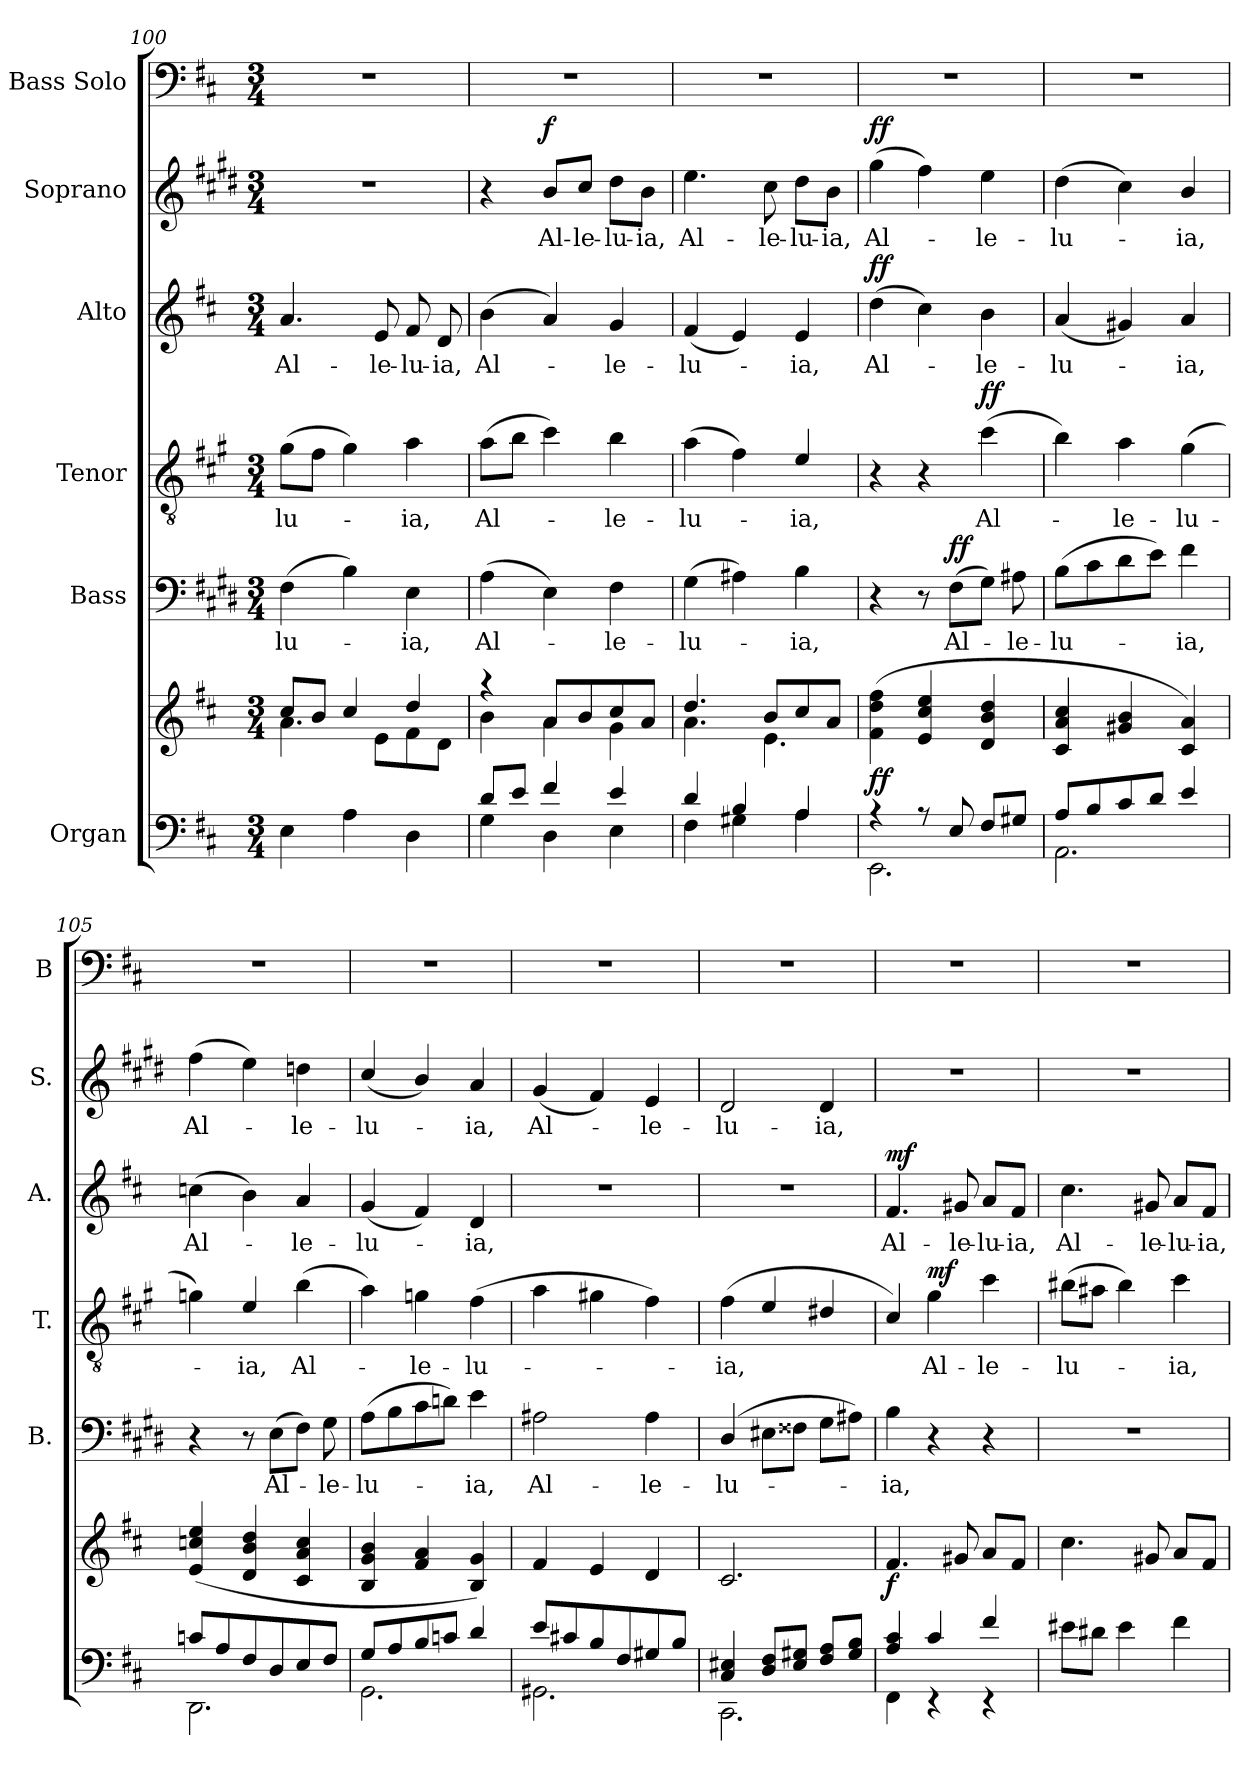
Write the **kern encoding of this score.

**kern	**kern	**dynam	**kern	**text	**dynam	**kern	**text	**dynam	**kern	**text	**dynam	**kern	**text	**dynam	**kern
*part6	*part6	*part6	*part5	*part5	*part5	*part4	*part4	*part4	*part3	*part3	*part3	*part2	*part2	*part2	*part1
*staff7	*staff6	*staff6/7	*staff5	*staff5	*staff5	*staff4	*staff4	*staff4	*staff3	*staff3	*staff3	*staff2	*staff2	*staff2	*staff1
*I"Organ	*	*	*I"Bass	*	*	*I"Tenor	*	*	*I"Alto	*	*	*I"Soprano	*	*	*I"Bass Solo
*	*	*	*I'B.	*	*	*I'T.	*	*	*I'A.	*	*	*I'S.	*	*	*I'B
*clefF4	*clefG2	*	*clefF4	*	*	*clefGv2	*	*	*clefG2	*	*	*clefG2	*	*	*clefF4
*	*	*	*ITrd1c2	*	*	*ITrd4c7	*	*	*	*	*	*ITrd1c2	*	*	*
*k[f#c#]	*k[f#c#]	*	*k[f#c#]	*	*	*k[f#c#]	*	*	*k[f#c#]	*	*	*k[f#c#]	*	*	*k[f#c#]
*D:	*D:	*	*D:	*	*	*D:	*	*	*D:	*	*	*D:	*	*	*D:
*M3/4	*M3/4	*	*M3/4	*	*	*M3/4	*	*	*M3/4	*	*	*M3/4	*	*	*M3/4
=100	=100	=100	=100	=100	=100	=100	=100	=100	=100	=100	=100	=100	=100	=100	=100
*	*^	*	*	*	*	*	*	*	*	*	*	*	*	*	*
4E\	8cc#/L	4.a\	.	(>4E\	-lu-	.	(8c#\L	-lu-	.	4.a/	Al-	.	2.r	.	.	2.r
.	8b/J	.	.	.	.	.	8B\J	.	.	.	.	.	.	.	.	.
4A\	4cc#/	.	.	4A\)	.	.	4c#\)	.	.	.	.	.	.	.	.	.
.	.	8e\L	.	.	.	.	.	.	.	8e/	-le-	.	.	.	.	.
4D\	4dd/	8f#\	.	4D\	-ia,	.	4d\	-ia,	.	8f#/	-lu-	.	.	.	.	.
.	.	8d\J	.	.	.	.	.	.	.	8d/	-ia,	.	.	.	.	.
=101	=101	=101	=101	=101	=101	=101	=101	=101	=101	=101	=101	=101	=101	=101	=101	=101
*^	*	*	*	*	*	*	*	*	*	*	*	*	*	*	*	*
8d/L	4G\	4raa	4b\	.	(4G\	Al-	.	(>8d\L	Al-	.	(4b\	Al-	.	4r	.	.	2.r
8e/J	.	.	.	.	.	.	.	8e\J	.	.	.	.	.	.	.	.	.
!	!	!	!	!	!	!	!	!	!	!	!	!	!	!	!	!LO:DY:a	!
4f#/	4D\	8a/L	4a\	.	4D\)	.	.	4f#\)	.	.	4a/)	.	.	8a/L	Al-	f	.
.	.	8b/	.	.	.	.	.	.	.	.	.	.	.	8b/J	-le-	.	.
4e/	4E\	8cc#/	4g\	.	4E\	-le-	.	4e\	-le-	.	4g/	-le-	.	8cc#\L	-lu-	.	.
.	.	8a/J	.	.	.	.	.	.	.	.	.	.	.	8a\J	-ia,	.	.
=102	=102	=102	=102	=102	=102	=102	=102	=102	=102	=102	=102	=102	=102	=102	=102	=102	=102
4d/	4F#\	4.dd/	4.a\	.	(4F#\	-lu-	.	(>4d\	-lu-	.	(4f#/	-lu-	.	4.dd\	Al-	.	2.r
4B/	4G#X\	.	.	.	4G#X\)	.	.	4B\)	.	.	4e/)	.	.	.	.	.	.
.	.	8b/L	4.e\	.	.	.	.	.	.	.	.	.	.	8b\	-le-	.	.
4A/	4A\	8cc#/	.	.	4A\	-ia,	.	4A/	-ia,	.	4e/	-ia,	.	8cc#\L	-lu-	.	.
.	.	8a/J	.	.	.	.	.	.	.	.	.	.	.	8a\J	-ia,	.	.
*	*	*v	*v	*	*	*	*	*	*	*	*	*	*	*	*	*	*
=103	=103	=103	=103	=103	=103	=103	=103	=103	=103	=103	=103	=103	=103	=103	=103	=103
!	!	!	!LO:DY:a=2	!	!	!	!	!	!	!	!	!LO:DY:a	!	!	!LO:DY:a	!
4rA	2.EE\	(>4f#\ 4dd\ 4ff#\	ff	4r	.	.	4r	.	.	(>4dd\	Al-	ff	(4ff#\	Al-	ff	2.r
8rA	.	4e/ 4cc#/ 4ee/	.	8r	.	.	4r	.	.	4cc#\)	.	.	4ee\)	.	.	.
!	!	!	!	!	!	!LO:DY:a	!	!	!	!	!	!	!	!	!	!
8E/	.	.	.	(8E\L	Al-	ff	.	.	.	.	.	.	.	.	.	.
!	!	!	!	!	!	!	!	!	!LO:DY:a	!	!	!	!	!	!	!
8F#/L	.	4d/ 4b/ 4dd/	.	8F#\J)	.	.	(4f#\	Al-	ff	4b\	-le-	.	4dd\	-le-	.	.
8G#X/J	.	.	.	8G#X\	-le-	.	.	.	.	.	.	.	.	.	.	.
=104	=104	=104	=104	=104	=104	=104	=104	=104	=104	=104	=104	=104	=104	=104	=104	=104
8A/L	2.AA\	4c#/ 4a/ 4cc#/	.	(8A\L	-lu-	.	4e\)	.	.	(<4a/	-lu-	.	(>4cc#\	-lu-	.	2.r
8B/	.	.	.	8B\	.	.	.	.	.	.	.	.	.	.	.	.
8c#/	.	4g#X/ 4b/	.	8c#\	.	.	4d\	-le-	.	4g#X/)	.	.	4b\)	.	.	.
8d/J	.	.	.	8d\J)	.	.	.	.	.	.	.	.	.	.	.	.
4e/	.	4c#/ 4a/)	.	4e\	-ia,	.	(4c#\	-lu-	.	4a/	-ia,	.	4a/	-ia,	.	.
=105	=105	=105	=105	=105	=105	=105	=105	=105	=105	=105	=105	=105	=105	=105	=105	=105
8cn/L	2.DD\	(>4e/ 4ccn/ 4ee/	.	4r	.	.	4cn\)	.	.	(>4ccn\	Al-	.	(>4ee\	Al-	.	2.r
8A/	.	.	.	.	.	.	.	.	.	.	.	.	.	.	.	.
8F#/	.	4d/ 4b/ 4dd/	.	8r	.	.	4A/	-ia,	.	4b\)	.	.	4dd\)	.	.	.
8D/	.	.	.	(8D\L	Al-	.	.	.	.	.	.	.	.	.	.	.
8E/	.	4c#/ 4a/ 4cc/	.	8E\J)	.	.	(4e\	Al-	.	4a/	-le-	.	4ccn\	-le-	.	.
8F#/J	.	.	.	8F#\	-le-	.	.	.	.	.	.	.	.	.	.	.
=106	=106	=106	=106	=106	=106	=106	=106	=106	=106	=106	=106	=106	=106	=106	=106	=106
8G/L	2.GG\	4B/ 4g/ 4b/	.	(8G\L	-lu-	.	4d\)	.	.	(<4g/	-lu-	.	(4b/	-lu-	.	2.r
8A/	.	.	.	8A\	.	.	.	.	.	.	.	.	.	.	.	.
8B/	.	4f#/ 4a/	.	8B\	.	.	4cn\	-le-	.	4f#/)	.	.	4a/)	.	.	.
8cn/J	.	.	.	8cn\J)	.	.	.	.	.	.	.	.	.	.	.	.
4d/	.	4B/ 4g/)	.	4d\	-ia,	.	(>4B\	-lu-	.	4d/	-ia,	.	4g/	-ia,	.	.
!!LO:PB:g=z
=107	=107	=107	=107	=107	=107	=107	=107	=107	=107	=107	=107	=107	=107	=107	=107	=107
8e/L	2.GG#X\	4f#/	.	2G#X\	Al-	.	4d\	.	.	2.r	.	.	(4f#/	Al-	.	2.r
8c#X/	.	.	.	.	.	.	.	.	.	.	.	.	.	.	.	.
8B/	.	4e/	.	.	.	.	4c#X\	.	.	.	.	.	4e/)	.	.	.
8F#/	.	.	.	.	.	.	.	.	.	.	.	.	.	.	.	.
8G#X/	.	4d/	.	4G#\	-le-	.	4B\)	.	.	.	.	.	4d/	-le-	.	.
8B/J	.	.	.	.	.	.	.	.	.	.	.	.	.	.	.	.
=108	=108	=108	=108	=108	=108	=108	=108	=108	=108	=108	=108	=108	=108	=108	=108	=108
4C#/ 4E#X/	2.CC#\	2.c#/	.	(4C#/	-lu-	.	(4B\	-ia,	.	2.r	.	.	2c#/	-lu-	.	2.r
8D/ 8F#/L	.	.	.	8D#X\L	.	.	4A/	.	.	.	.	.	.	.	.	.
8E#/ 8G#X/J	.	.	.	8E#X\J	.	.	.	.	.	.	.	.	.	.	.	.
8F#/ 8A/L	.	.	.	8F#\L	.	.	4G#X/	.	.	.	.	.	4c#/	-ia,	.	.
8G#/ 8B/J	.	.	.	8G#X\J)	.	.	.	.	.	.	.	.	.	.	.	.
=109	=109	=109	=109	=109	=109	=109	=109	=109	=109	=109	=109	=109	=109	=109	=109	=109
!	!	!	!LO:DY:b	!	!	!	!	!	!	!	!	!LO:DY:a	!	!	!	!
4A/ 4c#/	4FF#\	4.f#/	f	4A\	-ia,	.	4F#/)	.	.	4.f#/	Al-	mf	2.r	.	.	2.r
!	!	!	!	!	!	!	!	!	!LO:DY:a	!	!	!	!	!	!	!
4c#/	4r	.	.	4r	.	.	4c#\	Al-	mf	.	.	.	.	.	.	.
.	.	8g#X/	.	.	.	.	.	.	.	8g#X/	-le-	.	.	.	.	.
4f#/	4r	8a/L	.	4r	.	.	4f#\	-le-	.	8a/L	-lu-	.	.	.	.	.
.	.	8f#/J	.	.	.	.	.	.	.	8f#/J	-ia,	.	.	.	.	.
*v	*v	*	*	*	*	*	*	*	*	*	*	*	*	*	*	*
=110	=110	=110	=110	=110	=110	=110	=110	=110	=110	=110	=110	=110	=110	=110	=110
8e#X\L	4.cc#\	.	2.r	.	.	(8e#X\L	-lu-	.	4.cc#\	Al-	.	2.r	.	.	2.r
8d#X\J	.	.	.	.	.	8d#X\J	.	.	.	.	.	.	.	.	.
4e#\	.	.	.	.	.	4e#\)	.	.	.	.	.	.	.	.	.
.	8g#X/	.	.	.	.	.	.	.	8g#X/	-le-	.	.	.	.	.
4f#\	8a/L	.	.	.	.	4f#\	-ia,	.	8a/L	-lu-	.	.	.	.	.
.	8f#/J	.	.	.	.	.	.	.	8f#/J	-ia,	.	.	.	.	.
=	=	=	=	=	=	=	=	=	=	=	=	=	=	=	=
*-	*-	*-	*-	*-	*-	*-	*-	*-	*-	*-	*-	*-	*-	*-	*-
